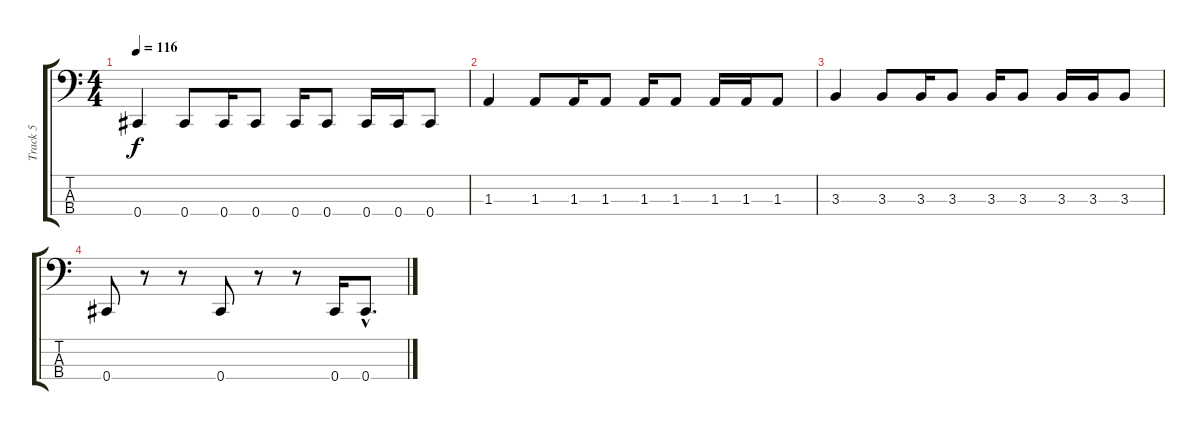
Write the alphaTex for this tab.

\track ("Track 5" "Track 5") {instrument electricbasspick}
\staff {score tabs}
\tuning (Gb2 Db2 Ab1 Db1) {hide}
\ts (4 4)
\tempo 116
\clef f4
\ks c
0.4.4{dy f} 0.4.8 0.4.16 0.4.8 0.4.16 0.4.8 0.4.16 0.4.16 0.4.8 |
1.3.4 1.3.8 1.3.16 1.3.8 1.3.16 1.3.8 1.3.16 1.3.16 1.3.8 |
3.3.4 3.3.8 3.3.16 3.3.8 3.3.16 3.3.8 3.3.16 3.3.16 3.3.8 |
0.4.8 r.8 r.8 0.4.8 r.8 r.8 0.4.16 0.4{hac}.8{d}
